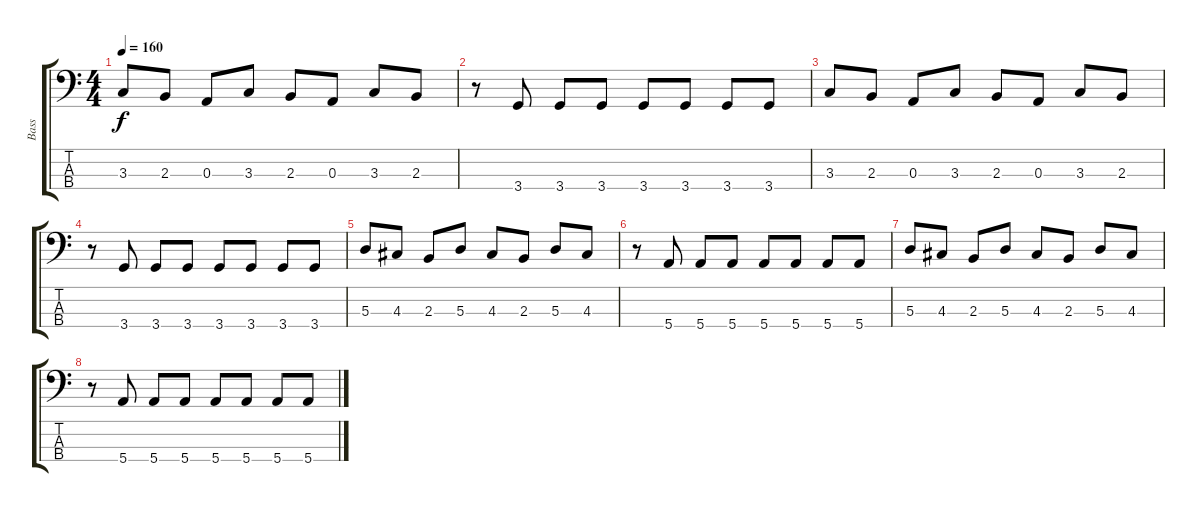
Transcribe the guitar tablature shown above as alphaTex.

\track ("Bass" "Bass") {instrument electricbassfinger}
\staff {score tabs}
\tuning (G2 D2 A1 E1) {hide}
\ts (4 4)
\tempo 160
\clef f4
\ks c
3.3.8{dy f} 2.3.8 0.3.8 3.3.8 2.3.8 0.3.8 3.3.8 2.3.8 |
r.8 3.4.8 3.4.8 3.4.8 3.4.8 3.4.8 3.4.8 3.4.8 |
3.3.8 2.3.8 0.3.8 3.3.8 2.3.8 0.3.8 3.3.8 2.3.8 |
r.8 3.4.8 3.4.8 3.4.8 3.4.8 3.4.8 3.4.8 3.4.8 |
5.3.8 4.3.8 2.3.8 5.3.8 4.3.8 2.3.8 5.3.8 4.3.8 |
r.8 5.4.8 5.4.8 5.4.8 5.4.8 5.4.8 5.4.8 5.4.8 |
5.3.8 4.3.8 2.3.8 5.3.8 4.3.8 2.3.8 5.3.8 4.3.8 |
r.8 5.4.8 5.4.8 5.4.8 5.4.8 5.4.8 5.4.8 5.4.8
